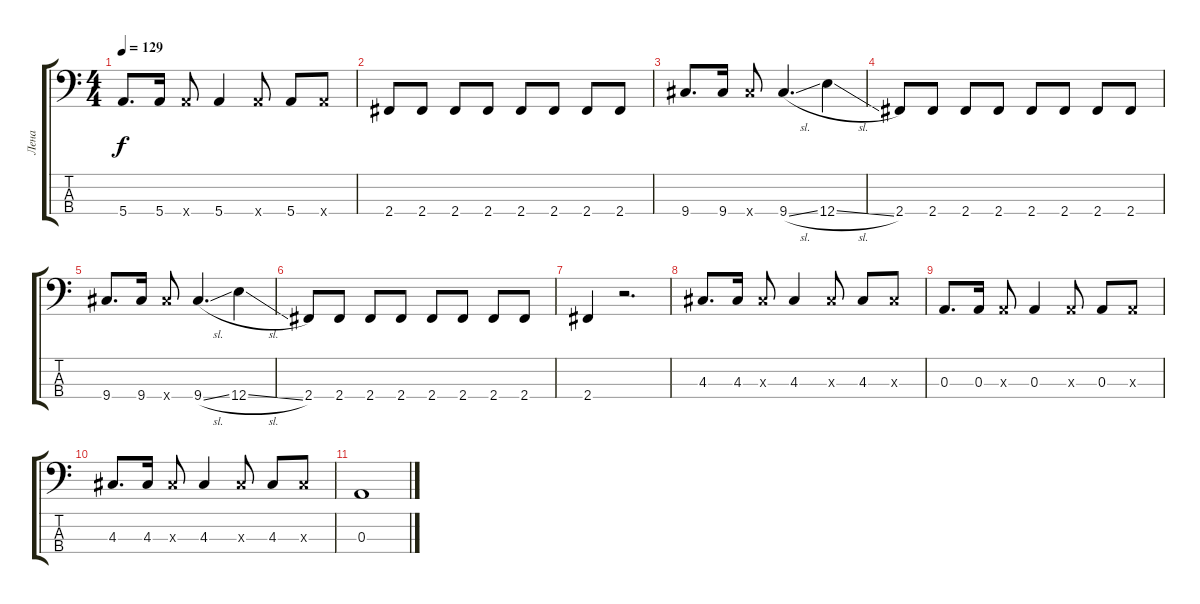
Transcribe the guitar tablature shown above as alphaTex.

\track ("Лена" "Лена") {instrument electricbasspick}
\staff {score tabs}
\tuning (G2 D2 A1 E1) {hide}
\ts (4 4)
\tempo 129
\clef f4
\ks c
5.4.8{d dy f} 5.4.16 5.4{x}.8 5.4.4 5.4{x}.8 5.4.8 5.4{x}.8 |
2.4.8 2.4.8 2.4.8 2.4.8 2.4.8 2.4.8 2.4.8 2.4.8 |
9.4.8{d} 9.4.16 9.4{x}.8 9.4{sl}.4{d} 12.4{sl}.4 |
2.4.8 2.4.8 2.4.8 2.4.8 2.4.8 2.4.8 2.4.8 2.4.8 |
9.4.8{d} 9.4.16 9.4{x}.8 9.4{sl}.4{d} 12.4{sl}.4 |
2.4.8 2.4.8 2.4.8 2.4.8 2.4.8 2.4.8 2.4.8 2.4.8 |
2.4.4 r.2{d} |
4.3.8{d} 4.3.16 4.3{x}.8 4.3.4 4.3{x}.8 4.3.8 4.3{x}.8 |
0.3.8{d} 0.3.16 0.3{x}.8 0.3.4 0.3{x}.8 0.3.8 0.3{x}.8 |
4.3.8{d} 4.3.16 4.3{x}.8 4.3.4 4.3{x}.8 4.3.8 4.3{x}.8 |
0.3.1
